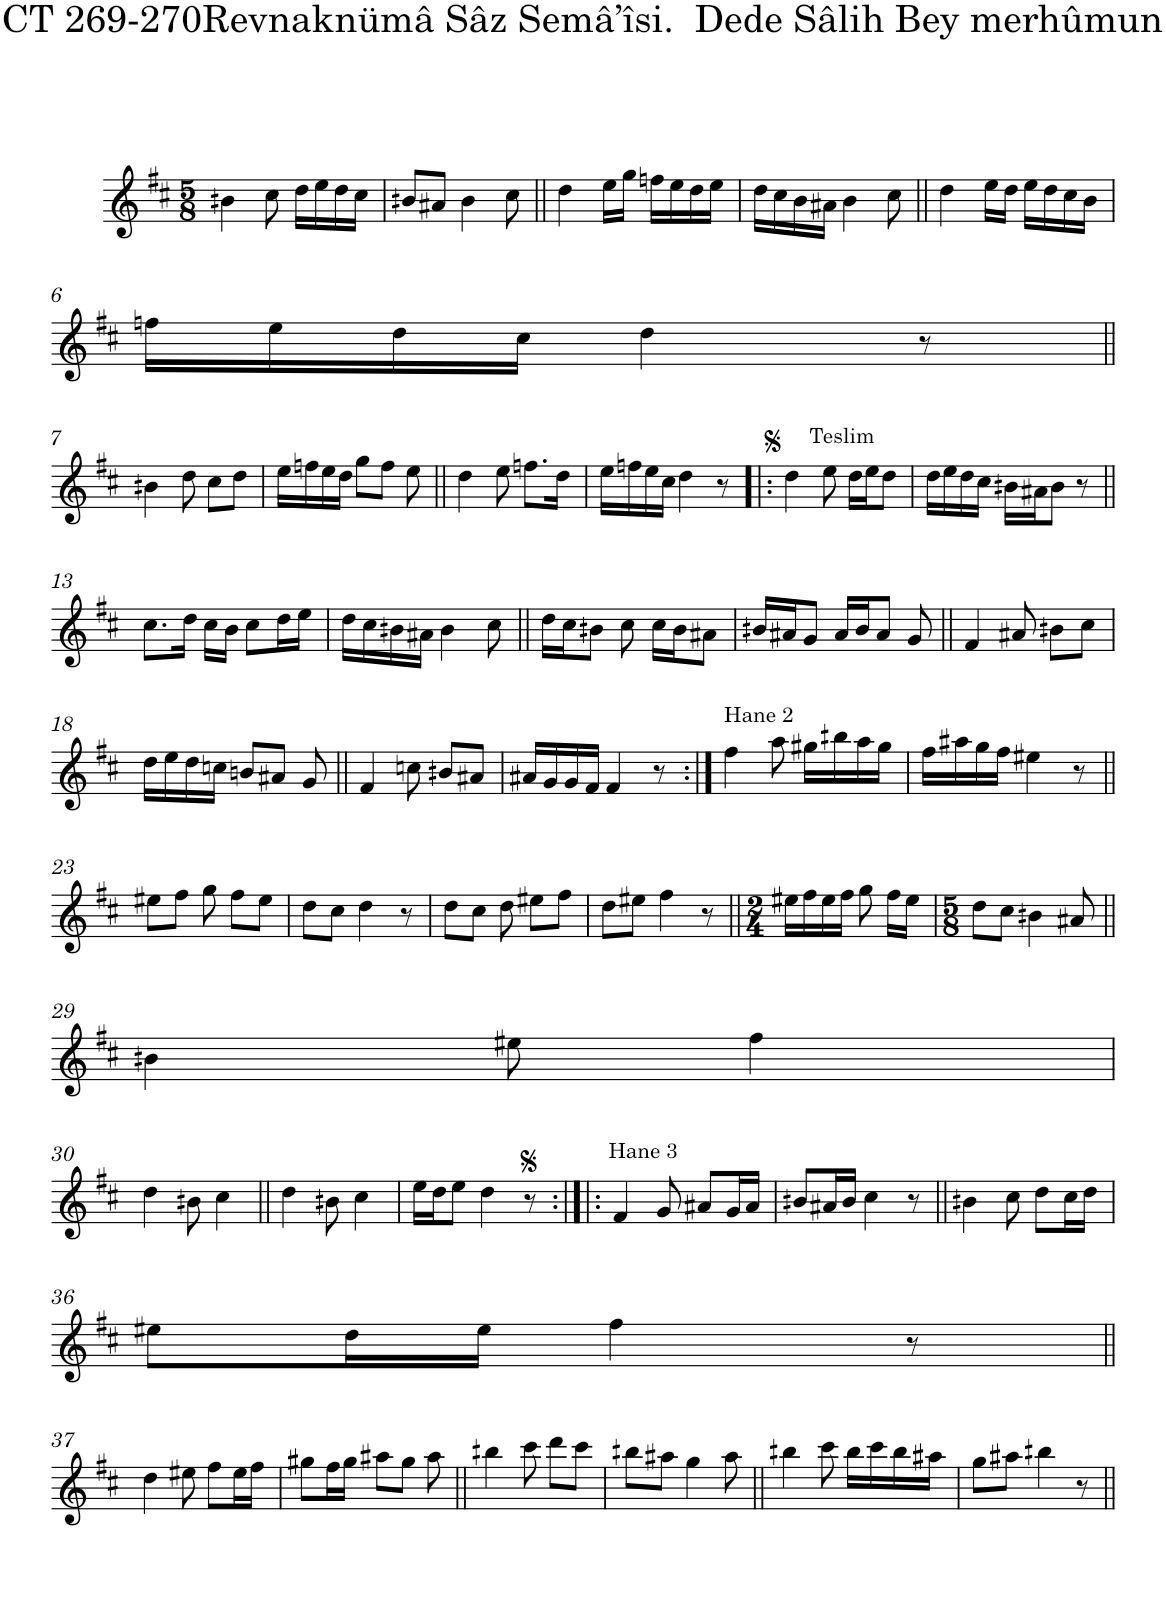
**kern
*part1
*staff1
*I"Piano
*I'Pno.
*clefG2
*k[f#c#]
*M5/8
=1
4bn\
8cc#\
16dd\LL
16ee\
16dd\
16cc#\JJ
=2
8bn/L
8a#X/J
4b\
8cc#\
=3||
4dd\
16ee\LL
16gg\JJ
16ffn\LL
16ee\
16dd\
16ee\JJ
=4
16dd\LL
16cc#\
16b\
16a#X\JJ
4b\
8cc#\
=5||
4dd\
16ee\LL
16dd\JJ
16ee\LL
16dd\
16cc#\
16b\JJ
!!LO:LB:g=z
=6
16ffn\LL
16ee\
16dd\
16cc#\JJ
4dd\
8r
!!LO:LB:g=z
=7||
4bn\
8dd\
8cc#\L
8dd\J
=8
16ee\LL
16ffn\
16ee\
16dd\JJ
8gg\L
8ff\J
8ee\
=9||
4dd\
8ee\
8.ffn\L
16dd\Jk
=10
16ee\LL
16ffn\
16ee\
16cc#\JJ
4dd\
8r
=11!|:
!LO:TX:a:t=Teslim
4dd\
8ee\
16dd\LL
16ee\J
8dd\J
=12
16dd\LL
16ee\
16dd\
16cc#\JJ
16bn\LL
16a#X\J
8b\J
8r
!!LO:LB:g=z
=13||
8.cc#\L
16dd\Jk
16cc#\LL
16b\JJ
8cc#\L
16dd\L
16ee\JJ
=14
16dd\LL
16cc#\
16bn\
16a#X\JJ
4b\
8cc#\
=15||
16dd\LL
16cc#\J
8bn\J
8cc#\
16cc#\LL
16b\J
8a#X\J
=16
16bn/LL
16a#X/J
8g/J
16a#/LL
16b/J
8a#/J
8g/
=17||
4f#/
8a#X/
8bn\L
8cc#\J
!!LO:LB:g=z
=18
16dd\LL
16ee\
16dd\
16ccn\JJ
8bn/L
8a#X/J
8g/
=19||
4f#/
8ccn\
8bn/L
8a#X/J
=20
16a#X/LL
16g/
16g/
16f#/JJ
4f#/
8r
=21:|!
!LO:TX:a:t=Hane 2
4ff#\
8aa\
16gg#X\LL
16bbn\
16aa\
16gg#\JJ
=22
16ff#\LL
16aa#X\
16gg\
16ff#\JJ
4ee#X\
8r
!!LO:LB:g=z
=23||
8ee#X\L
8ff#\J
8gg\
8ff#\L
8ee#\J
=24
8dd\L
8cc#\J
4dd\
8r
=25
8dd\L
8cc#\J
8dd\
8ee#X\L
8ff#\J
=26
8dd\L
8ee#X\J
4ff#\
8r
=27||
*M2/4
16ee#X\LL
16ff#\
16ee#\
16ff#\JJ
8gg\
16ff#\LL
16ee#\JJ
=28
*M5/8
8dd\L
8cc#\J
4bn\
8a#X/
!!LO:LB:g=z
=29||
4bn\
8ee#X\
4ff#\
!!LO:LB:g=z
=30
4dd\
8bn\
4cc#\
=31||
4dd\
8bn\
4cc#\
=32
16ee\LL
16dd\J
8ee\J
4dd\
8r
=33:|!|:
!LO:TX:a:t=Hane 3
4f#/
8g/
8a#X/L
16g/L
16a#/JJ
=34
8bn/L
16a#X/L
16b/JJ
4cc#\
8r
=35||
4bn\
8cc#\
8dd\L
16cc#\L
16dd\JJ
!!LO:LB:g=z
=36
8ee#X\L
16dd\L
16ee#\JJ
4ff#\
8r
!!LO:LB:g=z
=37||
4dd\
8ee#X\
8ff#\L
16ee#\L
16ff#\JJ
=38
8gg#X\L
16ff#\L
16gg#\JJ
8aa#X\L
8gg#\J
8aa#\
=39||
4bbn\
8ccc#\
8ddd\L
8ccc#\J
=40
8bbn\L
8aa#X\J
4gg\
8aa#\
=41||
4bbn\
8ccc#\
16bb\LL
16ccc#\
16bb\
16aa#X\JJ
=42
8gg\L
8aa#X\J
4bbn\
8r
=||
*-
